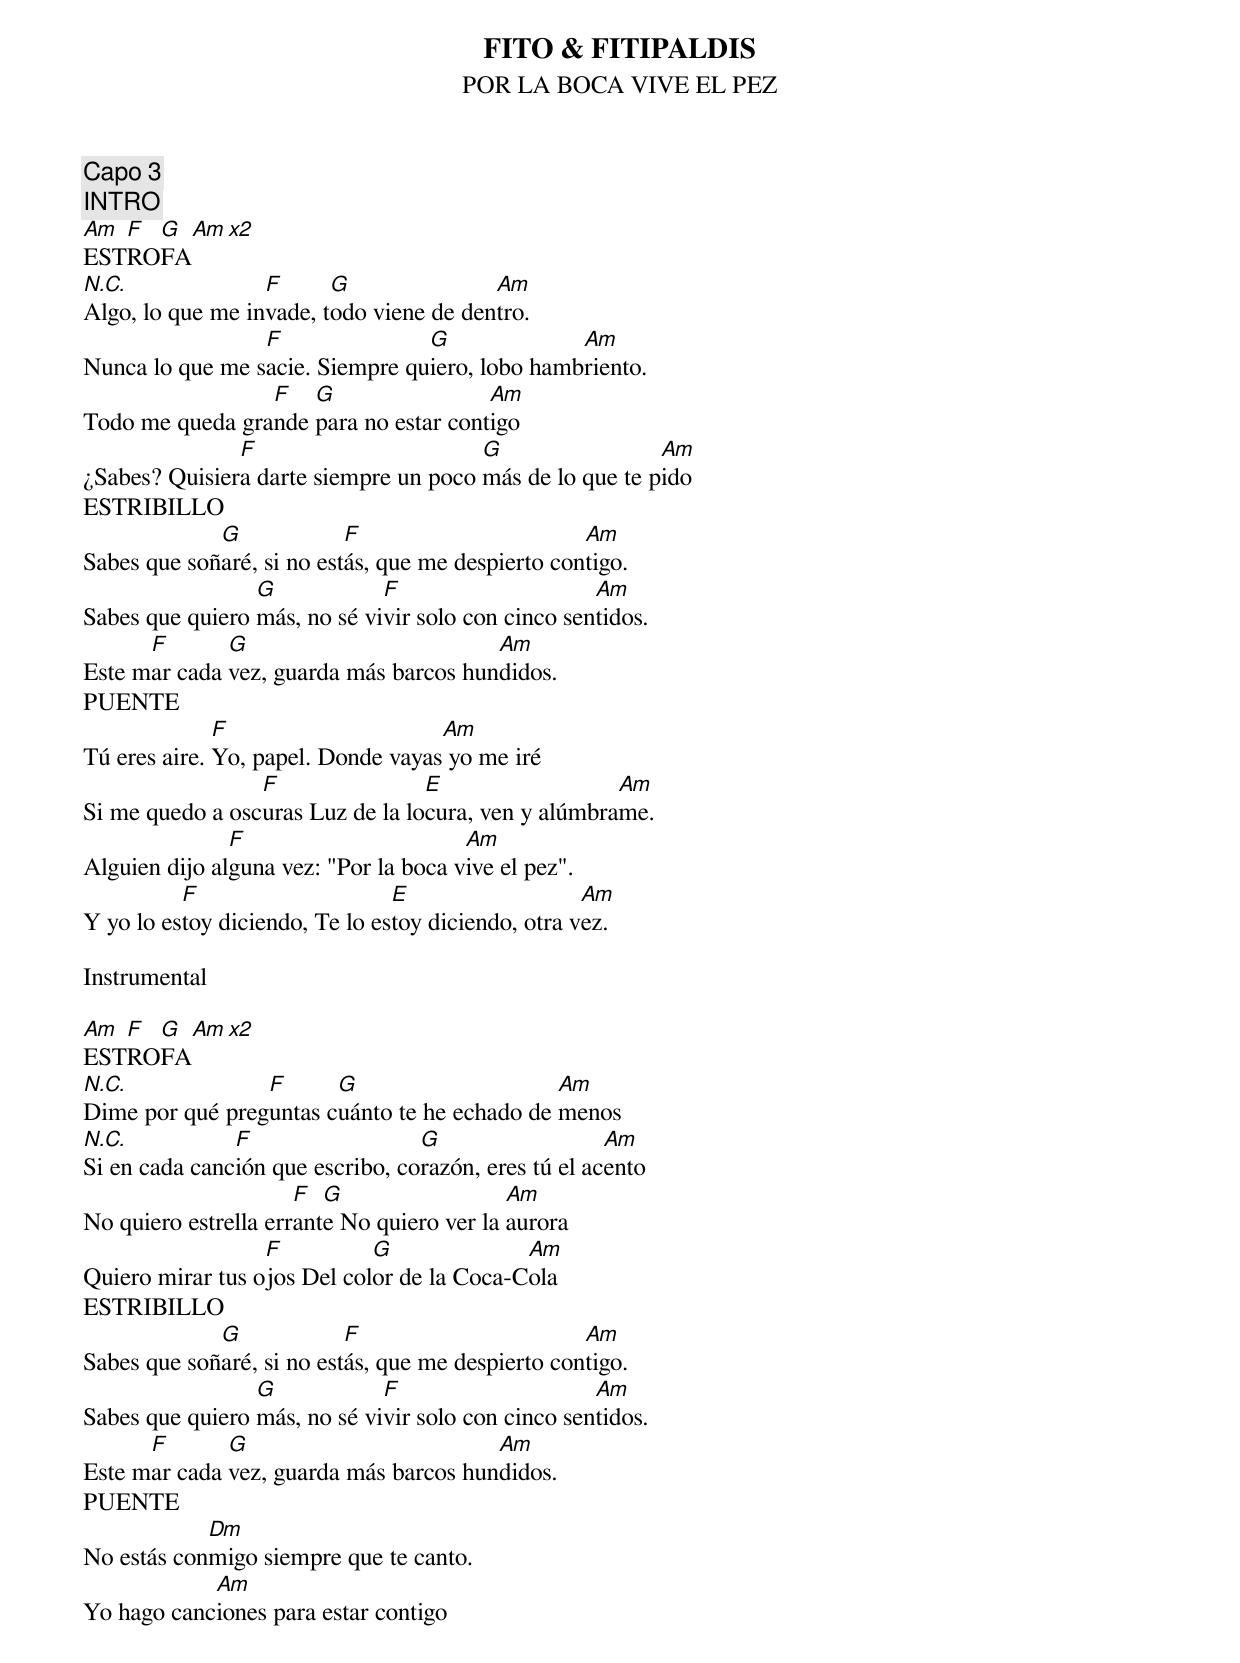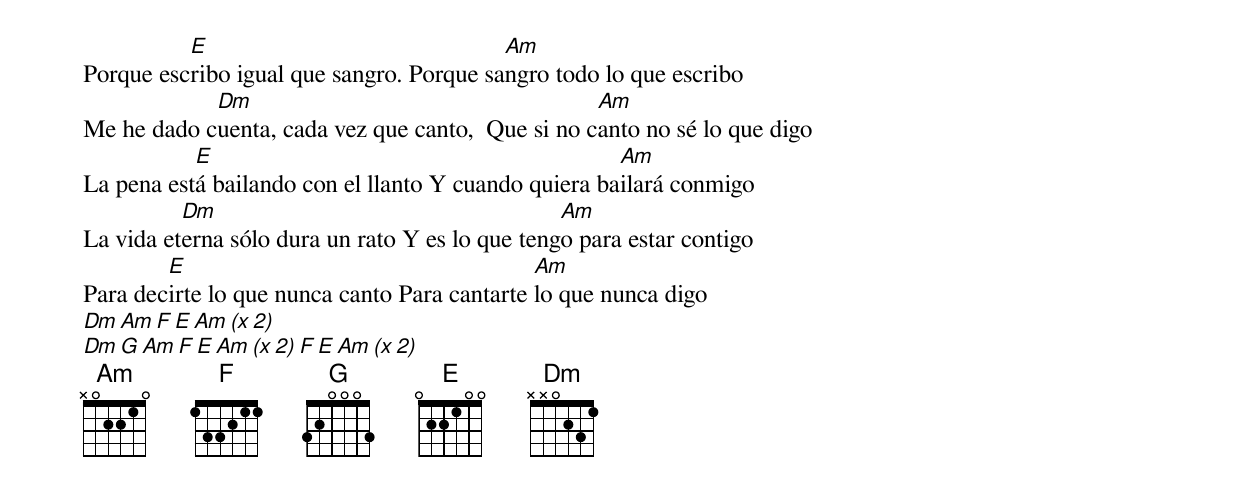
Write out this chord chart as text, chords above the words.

FITO & FITIPALDIS
POR LA BOCA VIVE EL PEZ
Capo 3
INTRO
Am F G Am x2
ESTROFA
N.C.              F      G               Am
Algo, lo que me invade, todo viene de dentro.
                 F               G              Am
Nunca lo que me sacie. Siempre quiero, lobo hambriento.
                 F   G                 Am
Todo me queda grande para no estar contigo
               F                       G                 Am
¿Sabes? Quisiera darte siempre un poco más de lo que te pido
ESTRIBILLO
             G             F                       Am
Sabes que soñaré, si no estás, que me despierto contigo.
                 G            F                     Am
Sabes que quiero más, no sé vivir solo con cinco sentidos.
      F       G                         Am
Este mar cada vez, guarda más barcos hundidos.
PUENTE
              F                     Am
Tú eres aire. Yo, papel. Donde vayas yo me iré
                 F                E                  Am
Si me quedo a oscuras Luz de la locura, ven y alúmbrame.
               F                       Am
Alguien dijo alguna vez: "Por la boca vive el pez".
          F                     E                   Am
Y yo lo estoy diciendo, Te lo estoy diciendo, otra vez.

Instrumental

Am F G Am x2
ESTROFA
N.C.             F      G                     Am
Dime por qué preguntas cuánto te he echado de menos
N.C.           F                  G                   Am
Si en cada canción que escribo, corazón, eres tú el acento
                      F	 G                  Am
No quiero estrella errante No quiero ver la aurora
                  F          G              Am
Quiero mirar tus ojos Del color de la Coca-Cola
ESTRIBILLO
             G             F                       Am
Sabes que soñaré, si no estás, que me despierto contigo.
                 G            F                     Am
Sabes que quiero más, no sé vivir solo con cinco sentidos.
      F       G                         Am
Este mar cada vez, guarda más barcos hundidos.
PUENTE
            Dm
No estás conmigo siempre que te canto.
            Am
Yo hago canciones para estar contigo
          E                               Am
Porque escribo igual que sangro. Porque sangro todo lo que escribo
            Dm                                     Am
Me he dado cuenta, cada vez que canto,  Que si no canto no sé lo que digo
           E			  	              Am
La pena está bailando con el llanto Y cuando quiera bailará conmigo
          Dm       	                         Am
La vida eterna sólo dura un rato Y es lo que tengo para estar contigo
        E	                              Am
Para decirte lo que nunca canto Para cantarte lo que nunca digo
Dm Am F E Am (x 2)
Dm G Am   F E Am (x 2) F  E  Am (x 2)
